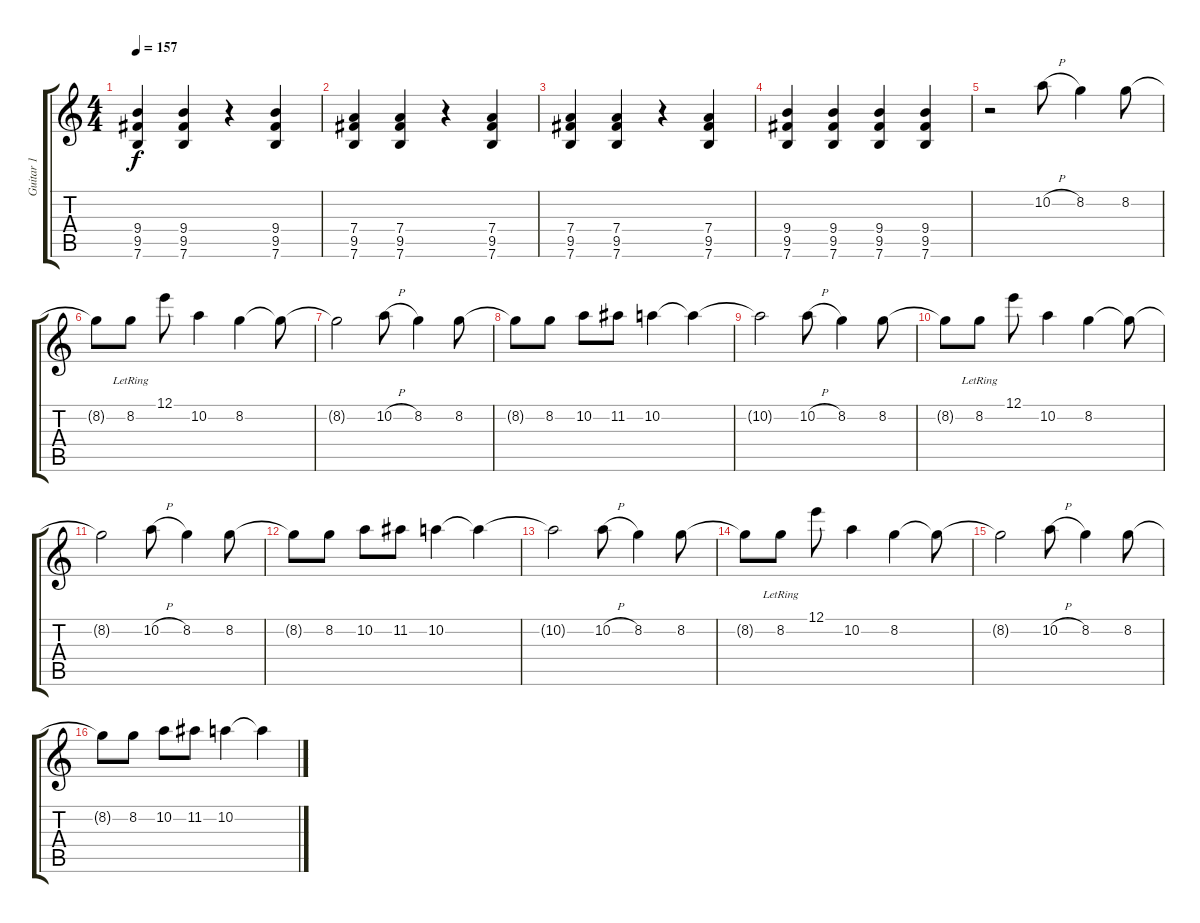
\track ("Guitar 1" "Guitar 1") {instrument electricguitarclean}
\staff {score tabs}
\tuning (E4 B3 G3 D3 A2 E2) {hide}
\ts (4 4)
\tempo 157
\clef g2
\ks c
(9.4 9.5 7.6).4{dy f} (9.4 9.5 7.6).4 r.4 (9.4 9.5 7.6).4 |
(7.4 9.5 7.6).4 (7.4 9.5 7.6).4 r.4 (7.4 9.5 7.6).4 |
(7.4 9.5 7.6).4 (7.4 9.5 7.6).4 r.4 (7.4 9.5 7.6).4 |
(9.4 9.5 7.6).4 (9.4 9.5 7.6).4 (9.4 9.5 7.6).4 (9.4 9.5 7.6).4 |
r.2{volume 12 instrument electricguitarclean} 10.2{h}.8 8.2.4 8.2.8 |
8.2{t}.8 8.2{lr}.8 12.1.8 10.2.4 8.2.4 8.2{t}.8 |
8.2{t}.2 10.2{h}.8 8.2.4 8.2.8 |
8.2{t}.8 8.2.8 10.2.8 11.2.8 10.2.4 10.2{t}.4 |
10.2{t}.2{volume 12 instrument electricguitarclean} 10.2{h}.8 8.2.4 8.2.8 |
8.2{t}.8 8.2{lr}.8 12.1.8 10.2.4 8.2.4 8.2{t}.8 |
8.2{t}.2 10.2{h}.8 8.2.4 8.2.8 |
8.2{t}.8 8.2.8 10.2.8 11.2.8 10.2.4 10.2{t}.4 |
10.2{t}.2{volume 16 instrument electricguitarclean} 10.2{h}.8 8.2.4 8.2.8 |
8.2{t}.8 8.2{lr}.8 12.1.8 10.2.4 8.2.4 8.2{t}.8 |
8.2{t}.2 10.2{h}.8 8.2.4 8.2.8 |
8.2{t}.8 8.2.8 10.2.8 11.2.8 10.2.4 10.2{t}.4
